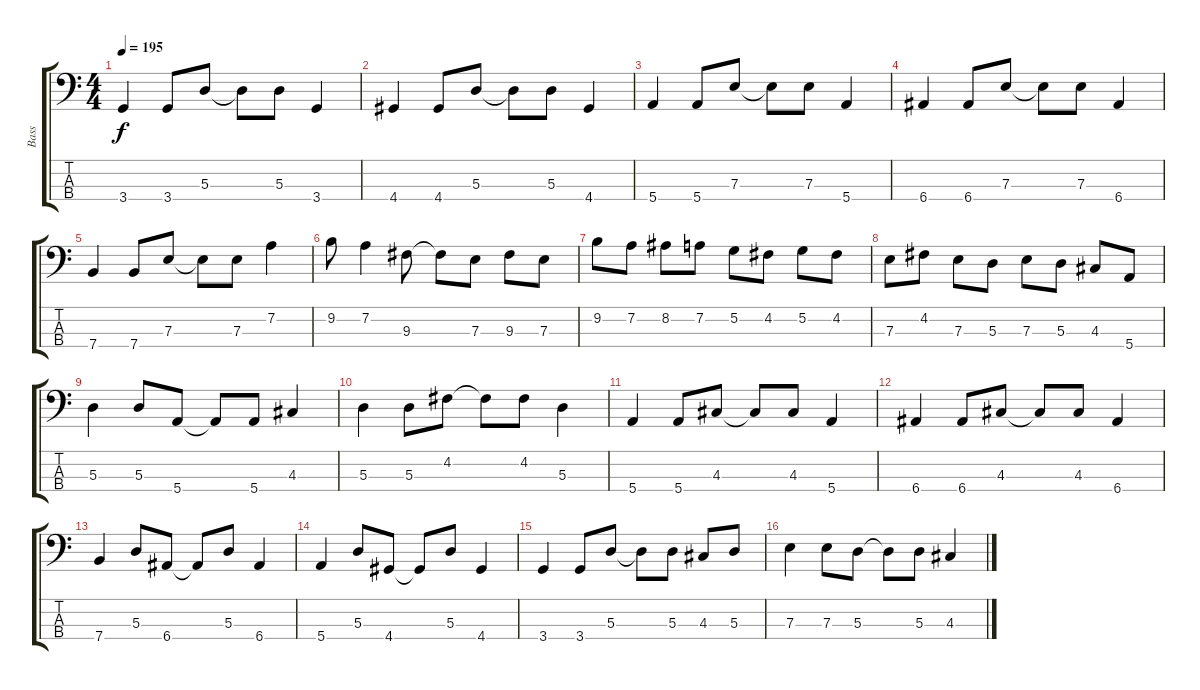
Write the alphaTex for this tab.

\track ("Bass" "Bass") {instrument electricbasspick}
\staff {score tabs}
\tuning (G2 D2 A1 E1) {hide}
\ts (4 4)
\tempo 195
\clef f4
\ks c
3.4.4{dy f} 3.4.8 5.3.8 5.3{t}.8 5.3.8 3.4.4 |
4.4.4 4.4.8 5.3.8 5.3{t}.8 5.3.8 4.4.4 |
5.4.4 5.4.8 7.3.8 7.3{t}.8 7.3.8 5.4.4 |
6.4.4 6.4.8 7.3.8 7.3{t}.8 7.3.8 6.4.4 |
7.4.4 7.4.8 7.3.8 7.3{t}.8 7.3.8 7.2.4 |
9.2.8 7.2.4 9.3.8 9.3{t}.8 7.3.8 9.3.8 7.3.8 |
9.2.8 7.2.8 8.2.8 7.2.8 5.2.8 4.2.8 5.2.8 4.2.8 |
7.3.8 4.2.8 7.3.8 5.3.8 7.3.8 5.3.8 4.3.8 5.4.8 |
5.3.4 5.3.8 5.4.8 5.4{t}.8 5.4.8 4.3.4 |
5.3.4 5.3.8 4.2.8 4.2{t}.8 4.2.8 5.3.4 |
5.4.4 5.4.8 4.3.8 4.3{t}.8 4.3.8 5.4.4 |
6.4.4 6.4.8 4.3.8 4.3{t}.8 4.3.8 6.4.4 |
7.4.4 5.3.8 6.4.8 6.4{t}.8 5.3.8 6.4.4 |
5.4.4 5.3.8 4.4.8 4.4{t}.8 5.3.8 4.4.4 |
3.4.4 3.4.8 5.3.8 5.3{t}.8 5.3.8 4.3.8 5.3.8 |
7.3.4 7.3.8 5.3.8 5.3{t}.8 5.3.8 4.3.4
